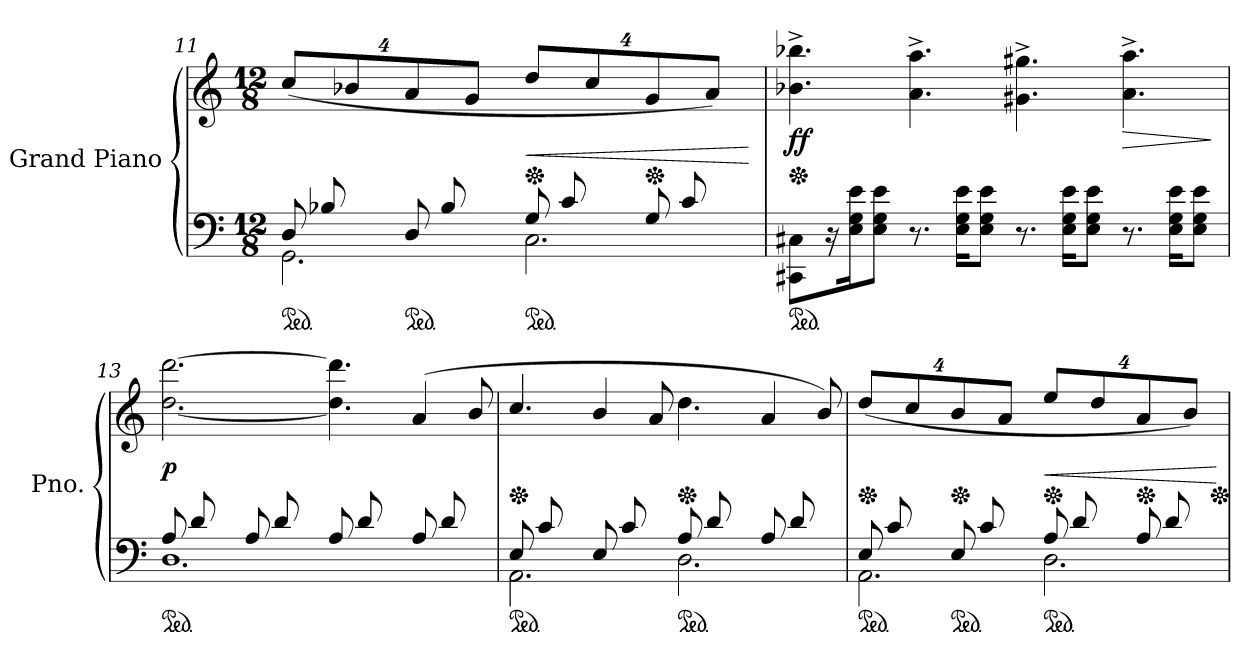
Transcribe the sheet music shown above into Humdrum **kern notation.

**kern	**kern	**dynam
*part1	*part1	*part1
*staff2	*staff1	*staff1/2
*I"Grand Piano	*	*
*I'Pno.	*	*
!!LO:LB:g=z
*clefF4	*clefG2	*
*k[]	*k[]	*
*M12/8	*M12/8	*
*ped	*	*
=11	=11	=11
*^	*	*
*	*	*Xbrackettup	*
*	*	*^	*
8D/L	2.GG\	(>16%3cc/L	4ryy	.
8B-X/	.	.	.	.
.	.	16%3b-X/	.	.
8ryy	.	.	8d\J	.
*ped	*	*	*	*
8D/L	.	16%3a/	4ryy	.
8B-/	.	.	.	.
.	.	16%3g/J	.	.
8ryy	.	.	8d\J	.
*ped	*	*	*	*
*	*	*Xped	*	*
!	!	!	!	!LO:HP:b
8G/L	2.C\	16%3dd/L	4ryy	<
8c/	.	.	.	.
.	.	16%3cc/	.	.
8ryy	.	.	8e\J	.
*	*	*Xped	*	*
8G/L	.	16%3g/	4ryy	.
8c/	.	.	.	.
.	.	16%3a/J)	.	.
8ryy	.	.	8e\J	.
*v	*v	*	*	*
*	*v	*v	*
.	.	[
=12	=12	=12
*ped	*	*
*	*Xped	*
!	!	!LO:DY:b
8CC#X\ 8C#X\L	4.b-X\^ 4.bb-X\^	ff
16r	.	.
16E\ 16G\ 16e\K	.	.
8E\ 8G\ 8e\J	.	.
8.r	4.a\^ 4.aa\^	.
16E\ 16G\ 16e\KL	.	.
8E\ 8G\ 8e\J	.	.
8.r	4.g#X\^ 4.gg#X\^	.
16E\ 16G\ 16e\KL	.	.
8E\ 8G\ 8e\J	.	.
!	!	!LO:HP:b
8.r	4.a\^ 4.aa\^	>
16E\ 16G\ 16e\KL	.	.
8E\ 8G\ 8e\J	.	.
.	.	]
=13	=13	=13
*ped	*	*
*^	*^	*
!	!	!	!	!LO:DY:b
8A/L	1.D	[2.dd\ [2.ddd\	4ryy	p
8d/	.	.	.	.
8ryy	.	.	8f#X\J	.
8A/L	.	.	4ryy	.
8d/	.	.	.	.
8ryy	.	.	8f#\J	.
8A/L	.	4.dd\] 4.ddd\]	4ryy	.
8d/	.	.	.	.
8ryy	.	.	8f#\J	.
8A/L	.	(>4a/	4ryy	.
8d/	.	.	.	.
8ryy	.	8b/	8f#\J	.
!!LO:LB:g=z	!!
=14	=14	=14	=14	=14
*ped	*	*	*	*
*	*	*Xped	*	*
8E/L	2.AA\	4.cc/	4ryy	.
8c/	.	.	.	.
8ryy	.	.	8e\J	.
8E/L	.	4b/	4ryy	.
8c/	.	.	.	.
8ryy	.	8a/	8e\J	.
*ped	*	*	*	*
*	*	*Xped	*	*
8A/L	2.D\	4.dd\	4ryy	.
8d/	.	.	.	.
8ryy	.	.	8f#X\J	.
8A/L	.	4a/	4ryy	.
8d/	.	.	.	.
8ryy	.	8b/)	8f#\J	.
=15	=15	=15	=15	=15
*ped	*	*	*	*
*	*	*Xped	*	*
8E/L	2.AA\	(>16%3dd/L	4ryy	.
8c/	.	.	.	.
.	.	16%3cc/	.	.
8ryy	.	.	8e\J	.
*ped	*	*	*	*
*	*	*Xped	*	*
8E/L	.	16%3b/	4ryy	.
8c/	.	.	.	.
.	.	16%3a/J	.	.
8ryy	.	.	8e\J	.
*ped	*	*	*	*
*	*	*Xped	*	*
!	!	!	!	!LO:HP:b
8A/L	2.D\	16%3ee/L	4ryy	<
8d/	.	.	.	.
.	.	16%3dd/	.	.
8ryy	.	.	8f#X\J	.
*	*	*Xped	*	*
8A/L	.	16%3a/	4ryy	.
8d/	.	.	.	.
.	.	16%3b/J)	.	.
8ryy	.	.	8f#\J	.
*v	*v	*	*	*
*	*v	*v	*
.	.	[
*	*Xped	*
=	=	=
*-	*-	*-
